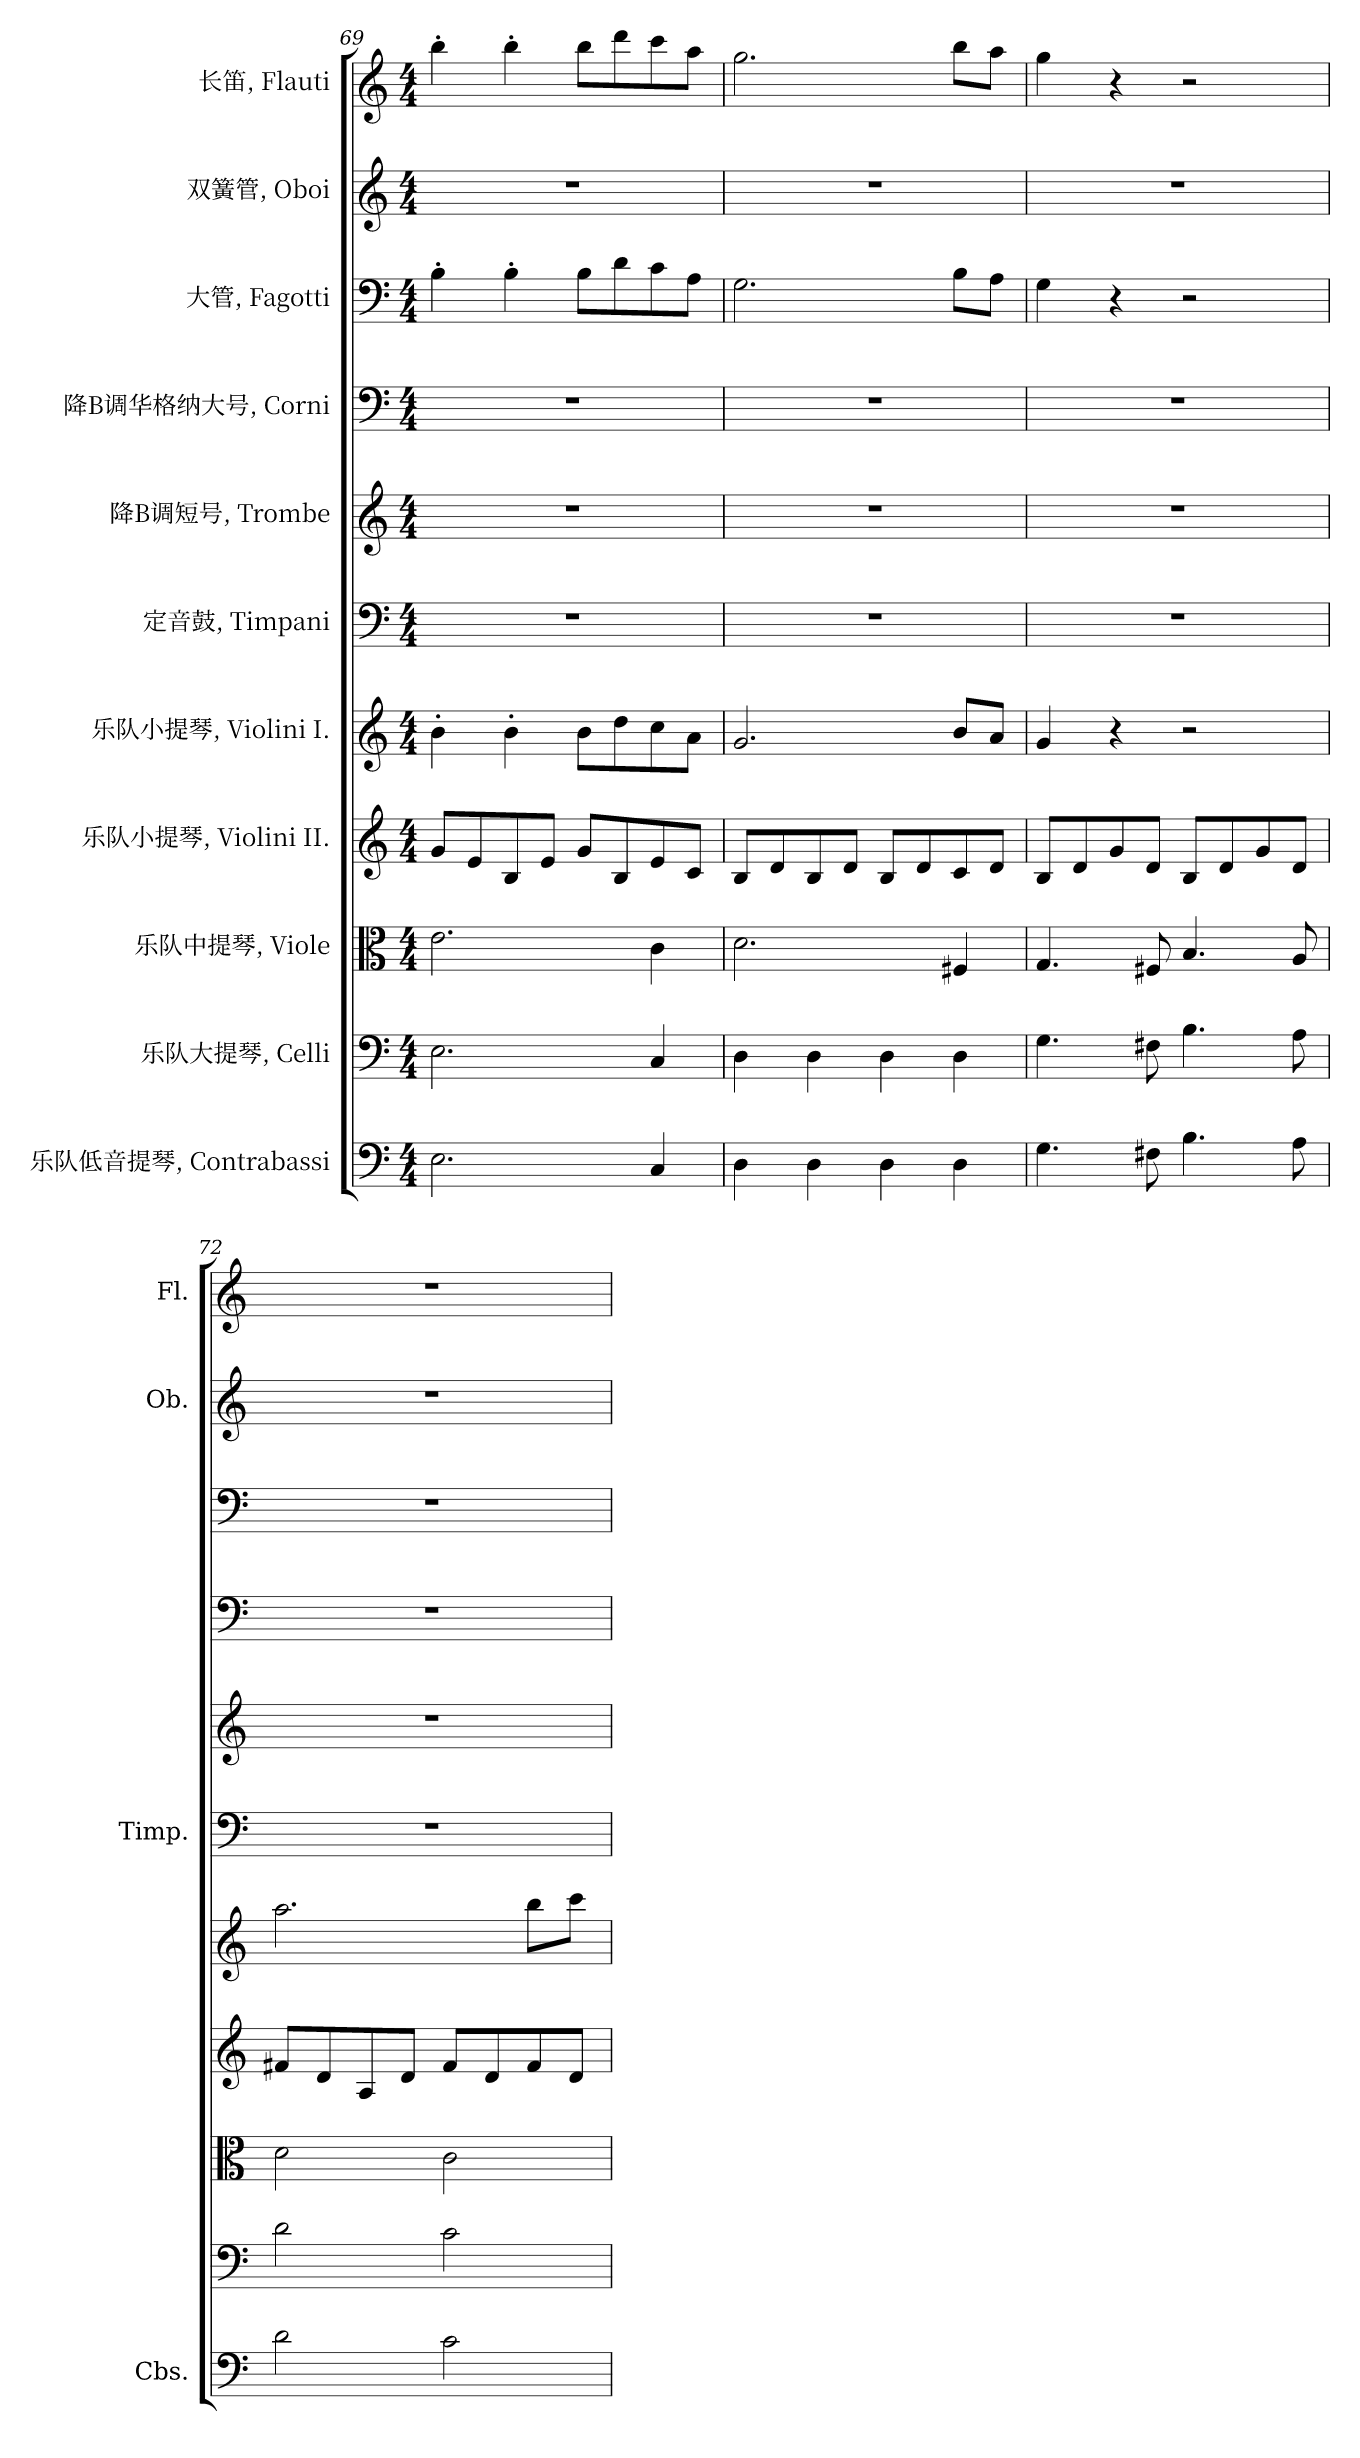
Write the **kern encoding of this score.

**kern	**kern	**kern	**kern	**kern	**kern	**kern	**kern	**kern	**kern	**kern
*part11	*part10	*part9	*part8	*part7	*part6	*part5	*part4	*part3	*part2	*part1
*staff11	*staff10	*staff9	*staff8	*staff7	*staff6	*staff5	*staff4	*staff3	*staff2	*staff1
*I"乐队低音提琴, Contrabassi	*I"乐队大提琴, Celli	*I"乐队中提琴, Viole	*I"乐队小提琴, Violini II.	*I"乐队小提琴, Violini I.	*I"定音鼓, Timpani	*I"降B调短号, Trombe	*I"降B调华格纳大号, Corni	*I"大管, Fagotti	*I"双簧管, Oboi	*I"长笛, Flauti
*I'Cbs.	*	*	*	*	*I'Timp.	*	*	*	*I'Ob.	*I'Fl.
*clefF4	*clefF4	*clefC3	*clefG2	*clefG2	*clefF4	*clefG2	*clefF4	*clefF4	*clefG2	*clefG2
*ITrd7c12	*	*	*	*	*	*ITrd1c2	*ITrd1c2	*	*	*
*k[]	*k[]	*k[]	*k[]	*k[]	*k[]	*k[b-e-]	*k[b-e-]	*k[]	*k[]	*k[]
*M4/4	*M4/4	*M4/4	*M4/4	*M4/4	*M4/4	*M4/4	*M4/4	*M4/4	*M4/4	*M4/4
=69	=69	=69	=69	=69	=69	=69	=69	=69	=69	=69
2.EE\	2.E\	2.e\	8g/L	4b'\	1r	1r	1r	4B'\	1r	4bb'\
.	.	.	8e/	.	.	.	.	.	.	.
.	.	.	8B/	4b'\	.	.	.	4B'\	.	4bb'\
.	.	.	8e/J	.	.	.	.	.	.	.
.	.	.	8g/L	8b\L	.	.	.	8B\L	.	8bb\L
.	.	.	8B/	8dd\	.	.	.	8d\	.	8ddd\
4CC/	4C/	4c\	8e/	8cc\	.	.	.	8c\	.	8ccc\
.	.	.	8c/J	8a\J	.	.	.	8A\J	.	8aa\J
=70	=70	=70	=70	=70	=70	=70	=70	=70	=70	=70
4DD\	4D\	2.d\	8B/L	2.g/	1r	1r	1r	2.G\	1r	2.gg\
.	.	.	8d/	.	.	.	.	.	.	.
4DD\	4D\	.	8B/	.	.	.	.	.	.	.
.	.	.	8d/J	.	.	.	.	.	.	.
4DD\	4D\	.	8B/L	.	.	.	.	.	.	.
.	.	.	8d/	.	.	.	.	.	.	.
4DD\	4D\	4F#X/	8c/	8b/L	.	.	.	8B\L	.	8bb\L
.	.	.	8d/J	8a/J	.	.	.	8A\J	.	8aa\J
=71	=71	=71	=71	=71	=71	=71	=71	=71	=71	=71
4.GG\	4.G\	4.G/	8B/L	4g/	1r	1r	1r	4G\	1r	4gg\
.	.	.	8d/	.	.	.	.	.	.	.
.	.	.	8g/	4r	.	.	.	4r	.	4r
8FF#X\	8F#X\	8F#X/	8d/J	.	.	.	.	.	.	.
4.BB\	4.B\	4.B/	8B/L	2r	.	.	.	2r	.	2r
.	.	.	8d/	.	.	.	.	.	.	.
.	.	.	8g/	.	.	.	.	.	.	.
8AA\	8A\	8A/	8d/J	.	.	.	.	.	.	.
!!LO:PB:g=z
=72	=72	=72	=72	=72	=72	=72	=72	=72	=72	=72
2D\	2d\	2d\	8f#X/L	2.aa\	1r	1r	1r	1r	1r	1r
.	.	.	8d/	.	.	.	.	.	.	.
.	.	.	8A/	.	.	.	.	.	.	.
.	.	.	8d/J	.	.	.	.	.	.	.
2C\	2c\	2c\	8f#/L	.	.	.	.	.	.	.
.	.	.	8d/	.	.	.	.	.	.	.
.	.	.	8f#/	8bb\L	.	.	.	.	.	.
.	.	.	8d/J	8ccc\J	.	.	.	.	.	.
=	=	=	=	=	=	=	=	=	=	=
*-	*-	*-	*-	*-	*-	*-	*-	*-	*-	*-
